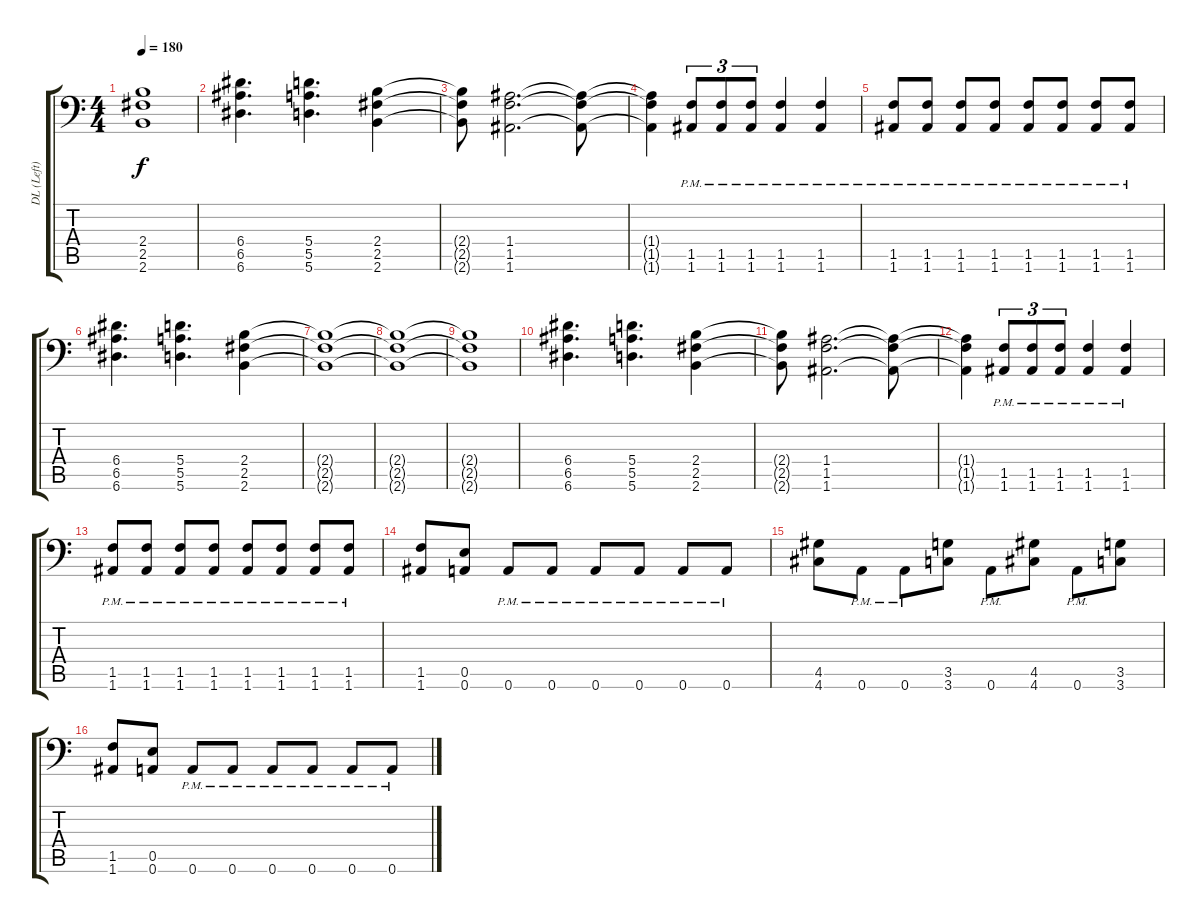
\track ("DL (Left)" "DL (Left)") {instrument distortionguitar}
\staff {score tabs}
\tuning (B3 Gb3 D3 A2 E2 A1) {hide}
\ts (4 4)
\tempo 180
\clef f4
\ks c
(2.4{t} 2.5{t} 2.6{t}).1{dy f} |
(6.4 6.5 6.6).4{d} (5.4 5.5 5.6).4{d} (2.4 2.5 2.6).4 |
(2.4{t} 2.5{t} 2.6{t}).8 (1.4 1.5 1.6).2{d} (1.4{t} 1.5{t} 1.6{t}).8 |
(1.4{t} 1.5{t} 1.6{t}).4 (1.5{pm} 1.6{pm}).8{tu (3 2)} (1.5{pm} 1.6{pm}).8{tu (3 2)} (1.5{pm} 1.6{pm}).8{tu (3 2)} (1.5{pm} 1.6{pm}).4 (1.5{pm} 1.6{pm}).4 |
(1.5{pm} 1.6{pm}).8 (1.5{pm} 1.6{pm}).8 (1.5{pm} 1.6{pm}).8 (1.5{pm} 1.6{pm}).8 (1.5{pm} 1.6{pm}).8 (1.5{pm} 1.6{pm}).8 (1.5{pm} 1.6{pm}).8 (1.5{pm} 1.6{pm}).8 |
(6.4 6.5 6.6).4{d} (5.4 5.5 5.6).4{d} (2.4 2.5 2.6).4 |
(2.4{t} 2.5{t} 2.6{t}).1 |
(2.4{t} 2.5{t} 2.6{t}).1 |
(2.4{t} 2.5{t} 2.6{t}).1 |
(6.4 6.5 6.6).4{d} (5.4 5.5 5.6).4{d} (2.4 2.5 2.6).4 |
(2.4{t} 2.5{t} 2.6{t}).8 (1.4 1.5 1.6).2{d} (1.4{t} 1.5{t} 1.6{t}).8 |
(1.4{t} 1.5{t} 1.6{t}).4 (1.5{pm} 1.6{pm}).8{tu (3 2)} (1.5{pm} 1.6{pm}).8{tu (3 2)} (1.5{pm} 1.6{pm}).8{tu (3 2)} (1.5{pm} 1.6{pm}).4 (1.5{pm} 1.6{pm}).4 |
(1.5{pm} 1.6{pm}).8 (1.5{pm} 1.6{pm}).8 (1.5{pm} 1.6{pm}).8 (1.5{pm} 1.6{pm}).8 (1.5{pm} 1.6{pm}).8 (1.5{pm} 1.6{pm}).8 (1.5{pm} 1.6{pm}).8 (1.5{pm} 1.6{pm}).8 |
(1.5 1.6).8 (0.5 0.6).8 0.6{pm}.8 0.6{pm}.8 0.6{pm}.8 0.6{pm}.8 0.6{pm}.8 0.6{pm}.8 |
(4.5 4.6).8 0.6{pm}.8 0.6{pm}.8 (3.5 3.6).8 0.6{pm}.8 (4.5 4.6).8 0.6{pm}.8 (3.5 3.6).8 |
(1.5 1.6).8 (0.5 0.6).8 0.6{pm}.8 0.6{pm}.8 0.6{pm}.8 0.6{pm}.8 0.6{pm}.8 0.6{pm}.8
